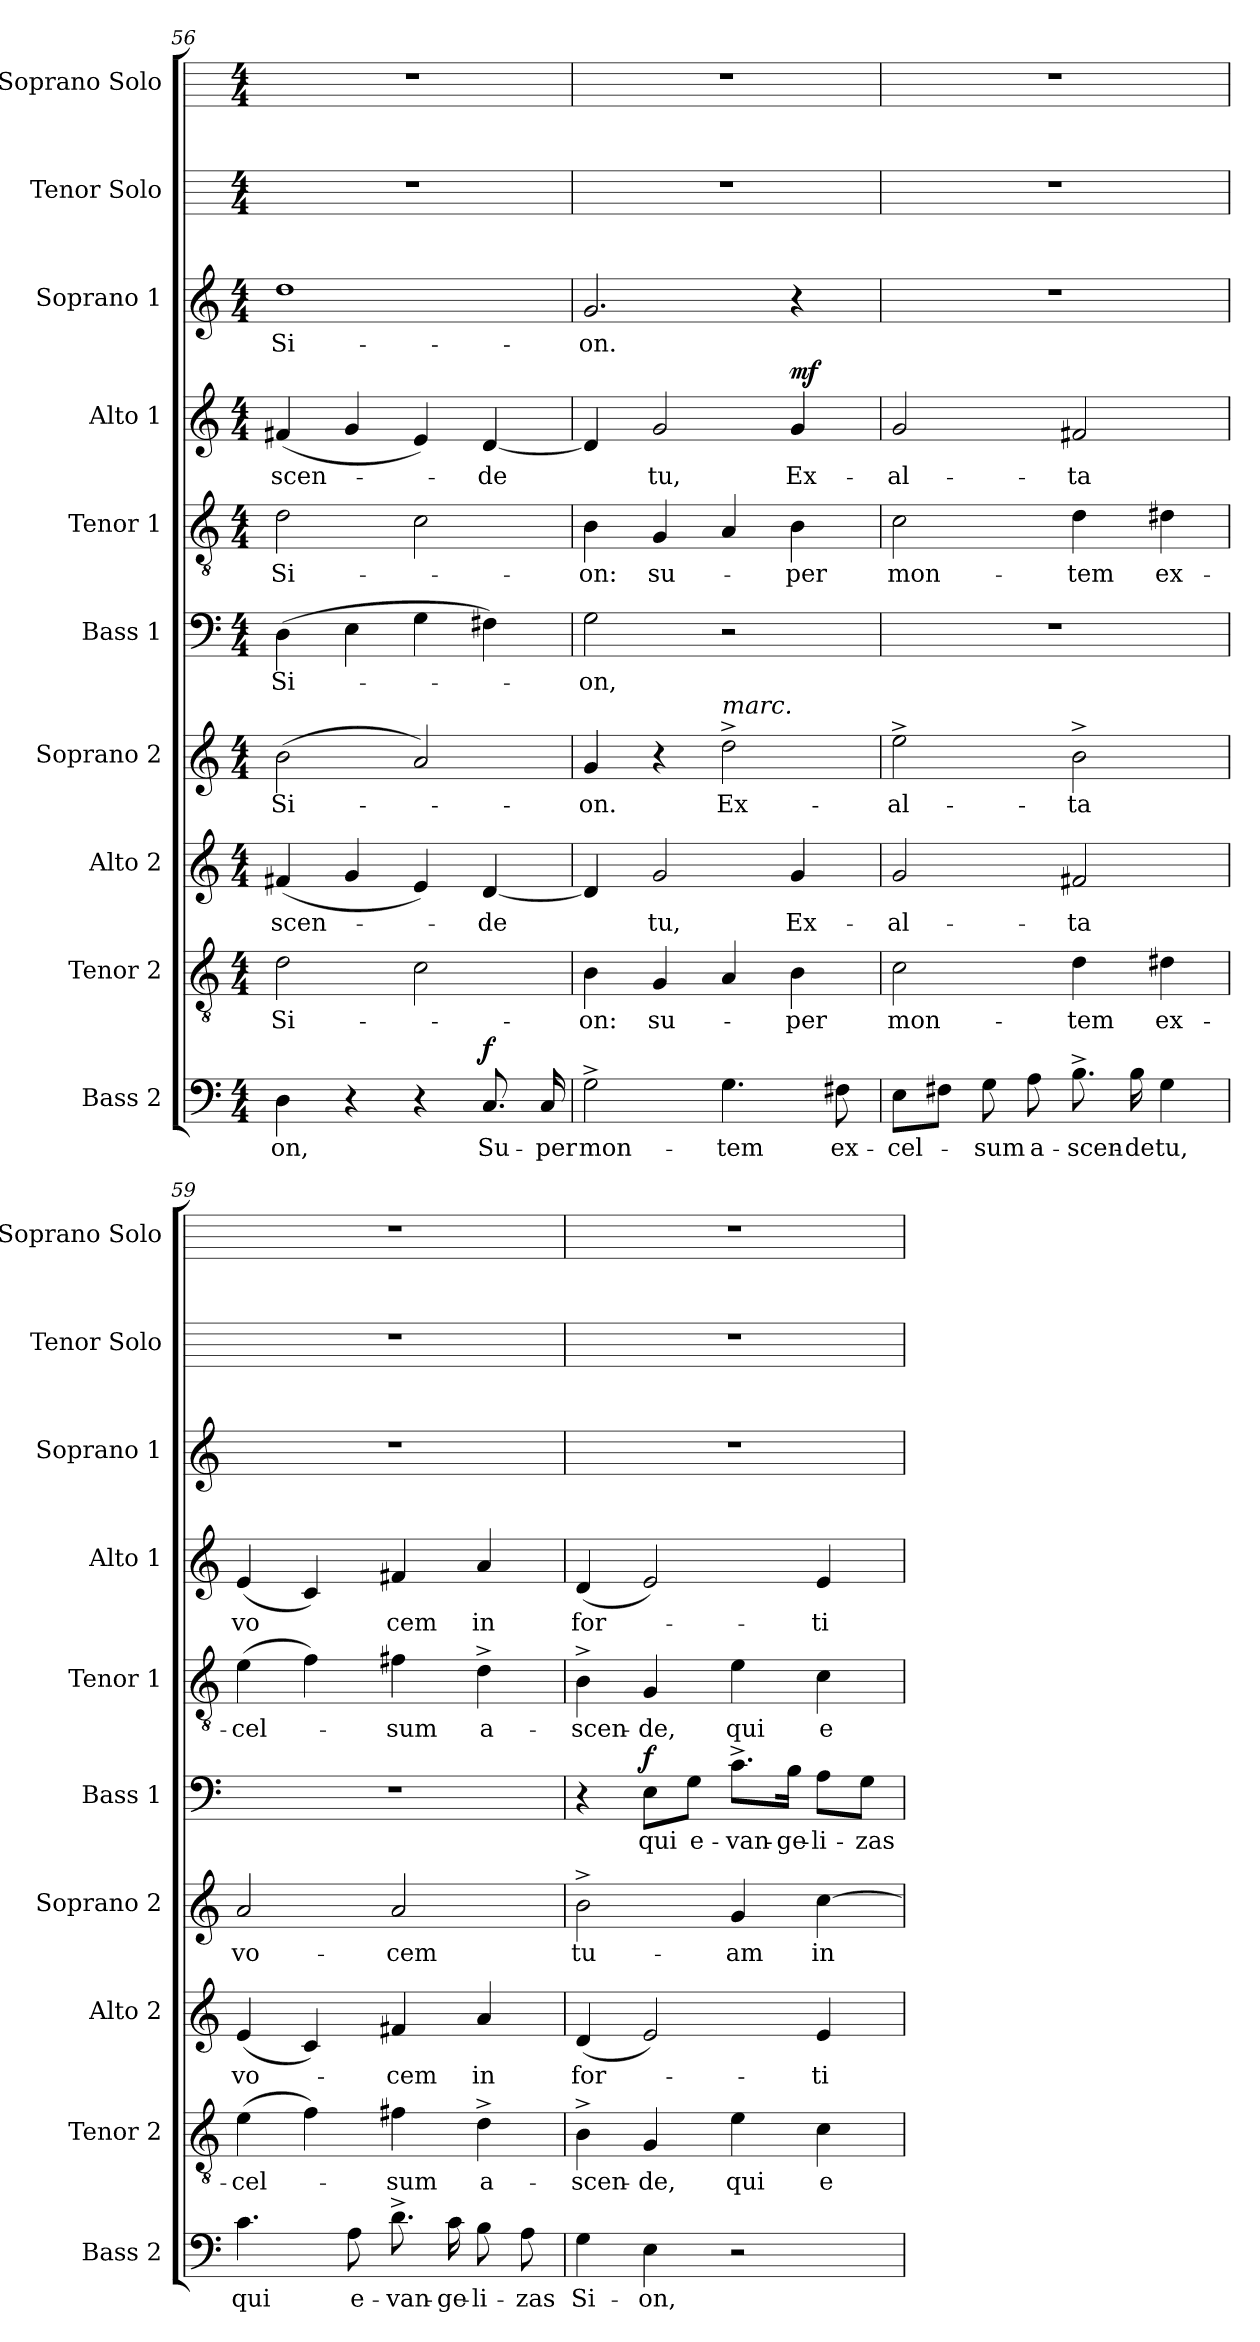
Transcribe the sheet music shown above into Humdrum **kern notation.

**kern	**text	**dynam	**kern	**text	**kern	**text	**kern	**text	**kern	**text	**dynam	**kern	**text	**kern	**text	**dynam	**kern	**text	**kern	**kern
*part10	*part10	*part10	*part9	*part9	*part8	*part8	*part7	*part7	*part6	*part6	*part6	*part5	*part5	*part4	*part4	*part4	*part3	*part3	*part2	*part1
*staff10	*staff10	*staff10	*staff9	*staff9	*staff8	*staff8	*staff7	*staff7	*staff6	*staff6	*staff6	*staff5	*staff5	*staff4	*staff4	*staff4	*staff3	*staff3	*staff2	*staff1
*I"Bass 2	*	*	*I"Tenor 2	*	*I"Alto 2	*	*I"Soprano 2	*	*I"Bass 1	*	*	*I"Tenor 1	*	*I"Alto 1	*	*	*I"Soprano 1	*	*I"Tenor Solo	*I"Soprano Solo
*I'Bass 2	*	*	*I'Tenor 2	*	*I'Alto 2	*	*I'Soprano 2	*	*I'Bass 1	*	*	*I'Tenor 1	*	*I'Alto 1	*	*	*I'Soprano 1	*	*I'Tenor Solo	*I'Soprano Solo
!!LO:LB:g=z
*clefF4	*	*	*clefGv2	*	*clefG2	*	*clefG2	*	*clefF4	*	*	*clefGv2	*	*clefG2	*	*	*clefG2	*	*	*
*k[]	*	*	*k[]	*	*k[]	*	*k[]	*	*k[]	*	*	*k[]	*	*k[]	*	*	*k[]	*	*	*
*C:	*	*	*C:	*	*C:	*	*C:	*	*C:	*	*	*C:	*	*C:	*	*	*C:	*	*	*
*M4/4	*	*	*M4/4	*	*M4/4	*	*M4/4	*	*M4/4	*	*	*M4/4	*	*M4/4	*	*	*M4/4	*	*M4/4	*M4/4
=56	=56	=56	=56	=56	=56	=56	=56	=56	=56	=56	=56	=56	=56	=56	=56	=56	=56	=56	=56	=56
!	!LO:LY:b	!	!	!LO:LY:b	!	!LO:LY:b	!	!LO:LY:b	!	!LO:LY:b	!	!	!LO:LY:b	!	!LO:LY:b	!	!	!LO:LY:b	!	!
4D	-on,	.	2d	Si-	(<4f#X	-scen-	(<2b	Si-	(>4D	Si-	.	2d	Si-	(<4f#X	-scen-	.	1dd	Si-	1r	1r
4r	.	.	.	.	4g	.	.	.	4E	.	.	.	.	4g	.	.	.	.	.	.
4r	.	.	2c	.	4e)	.	2a)	.	4G	.	.	2c	.	4e)	.	.	.	.	.	.
!	!LO:LY:b	!LO:DY:a	!	!	!	!LO:LY:b	!	!	!	!	!	!	!	!	!LO:LY:b	!	!	!	!	!
8.C	Su-	f	.	.	[4d	-de	.	.	4F#X)	.	.	.	.	[4d	-de	.	.	.	.	.
!	!LO:LY:b	!	!	!	!	!	!	!	!	!	!	!	!	!	!	!	!	!	!	!
16C	-per	.	.	.	.	.	.	.	.	.	.	.	.	.	.	.	.	.	.	.
=57	=57	=57	=57	=57	=57	=57	=57	=57	=57	=57	=57	=57	=57	=57	=57	=57	=57	=57	=57	=57
!	!LO:LY:b	!	!	!LO:LY:b	!	!	!	!LO:LY:b	!	!LO:LY:b	!	!	!LO:LY:b	!	!	!	!	!LO:LY:b	!	!
2G^	mon-	.	4B	-on:	4d]	.	4g	-on.	2G	-on,	.	4B	-on:	4d]	.	.	2.g	-on.	1r	1r
!	!	!	!	!LO:LY:b	!	!LO:LY:b	!	!	!	!	!	!	!LO:LY:b	!	!LO:LY:b	!	!	!	!	!
.	.	.	4G	su-	2g	tu,	4r	.	.	.	.	4G	su-	2g	tu,	.	.	.	.	.
!	!	!	!	!	!	!	!LO:TX:a:i:t=marc.	!	!	!	!	!	!	!	!	!	!	!	!	!
!	!LO:LY:b	!	!	!	!	!	!	!LO:LY:b	!	!	!	!	!	!	!	!	!	!	!	!
4.G	-tem	.	4A	.	.	.	2dd^	Ex-	2r	.	.	4A	.	.	.	.	.	.	.	.
!	!	!	!	!LO:LY:b	!	!LO:LY:b	!	!	!	!	!	!	!LO:LY:b	!	!LO:LY:b	!LO:DY:a	!	!	!	!
.	.	.	4B	-per	4g	Ex-	.	.	.	.	.	4B	-per	4g	Ex-	mf	4r	.	.	.
!	!LO:LY:b	!	!	!	!	!	!	!	!	!	!	!	!	!	!	!	!	!	!	!
8F#X	ex-	.	.	.	.	.	.	.	.	.	.	.	.	.	.	.	.	.	.	.
=58	=58	=58	=58	=58	=58	=58	=58	=58	=58	=58	=58	=58	=58	=58	=58	=58	=58	=58	=58	=58
!	!LO:LY:b	!	!	!LO:LY:b	!	!LO:LY:b	!	!LO:LY:b	!	!	!	!	!LO:LY:b	!	!LO:LY:b	!	!	!	!	!
8EL	-cel-	.	2c	mon-	2g	-al-	2ee^	-al-	1r	.	.	2c	mon-	2g	-al-	.	1r	.	1r	1r
8F#XJ	.	.	.	.	.	.	.	.	.	.	.	.	.	.	.	.	.	.	.	.
!	!LO:LY:b	!	!	!	!	!	!	!	!	!	!	!	!	!	!	!	!	!	!	!
8G	-sum	.	.	.	.	.	.	.	.	.	.	.	.	.	.	.	.	.	.	.
!	!LO:LY:b	!	!	!	!	!	!	!	!	!	!	!	!	!	!	!	!	!	!	!
8A	a-	.	.	.	.	.	.	.	.	.	.	.	.	.	.	.	.	.	.	.
!	!LO:LY:b	!	!	!LO:LY:b	!	!LO:LY:b	!	!LO:LY:b	!	!	!	!	!LO:LY:b	!	!LO:LY:b	!	!	!	!	!
8.B^	-scen-	.	4d	-tem	2f#X	-ta	2b^	-ta	.	.	.	4d	-tem	2f#X	-ta	.	.	.	.	.
!	!LO:LY:b	!	!	!	!	!	!	!	!	!	!	!	!	!	!	!	!	!	!	!
16B	-de	.	.	.	.	.	.	.	.	.	.	.	.	.	.	.	.	.	.	.
!	!LO:LY:b	!	!	!LO:LY:b	!	!	!	!	!	!	!	!	!LO:LY:b	!	!	!	!	!	!	!
4G	tu,	.	4d#X	ex-	.	.	.	.	.	.	.	4d#X	ex-	.	.	.	.	.	.	.
=59	=59	=59	=59	=59	=59	=59	=59	=59	=59	=59	=59	=59	=59	=59	=59	=59	=59	=59	=59	=59
!	!LO:LY:b	!	!	!LO:LY:b	!	!LO:LY:b	!	!LO:LY:b	!	!	!	!	!LO:LY:b	!	!LO:LY:b	!	!	!	!	!
4.c	qui	.	(>4e	-cel-	(<4e	vo-	2a	vo-	1r	.	.	(>4e	-cel-	(<4e	vo	.	1r	.	1r	1r
.	.	.	4f)	.	4c)	.	.	.	.	.	.	4f)	.	4c)	.	.	.	.	.	.
!	!LO:LY:b	!	!	!	!	!	!	!	!	!	!	!	!	!	!	!	!	!	!	!
8A	e-	.	.	.	.	.	.	.	.	.	.	.	.	.	.	.	.	.	.	.
!	!LO:LY:b	!	!	!LO:LY:b	!	!LO:LY:b	!	!LO:LY:b	!	!	!	!	!LO:LY:b	!	!LO:LY:b	!	!	!	!	!
8.d^	-van-	.	4f#X	-sum	4f#X	-cem	2a	-cem	.	.	.	4f#X	-sum	4f#X	cem	.	.	.	.	.
!	!LO:LY:b	!	!	!	!	!	!	!	!	!	!	!	!	!	!	!	!	!	!	!
16c	-ge-	.	.	.	.	.	.	.	.	.	.	.	.	.	.	.	.	.	.	.
!	!LO:LY:b	!	!	!LO:LY:b	!	!LO:LY:b	!	!	!	!	!	!	!LO:LY:b	!	!LO:LY:b	!	!	!	!	!
8B	-li-	.	4d^	a-	4a	in	.	.	.	.	.	4d^	a-	4a	in	.	.	.	.	.
!	!LO:LY:b	!	!	!	!	!	!	!	!	!	!	!	!	!	!	!	!	!	!	!
8A	-zas	.	.	.	.	.	.	.	.	.	.	.	.	.	.	.	.	.	.	.
=60	=60	=60	=60	=60	=60	=60	=60	=60	=60	=60	=60	=60	=60	=60	=60	=60	=60	=60	=60	=60
!	!LO:LY:b	!	!	!LO:LY:b	!	!LO:LY:b	!	!LO:LY:b	!	!	!	!	!LO:LY:b	!	!LO:LY:b	!	!	!	!	!
4G	Si-	.	4B^	-scen-	(<4d	for-	2b^	tu-	4r	.	.	4B^	-scen-	(<4d	for-	.	1r	.	1r	1r
!	!LO:LY:b	!	!	!LO:LY:b	!	!	!	!	!	!LO:LY:b	!LO:DY:a	!	!LO:LY:b	!	!	!	!	!	!	!
4E	-on,	.	4G	-de,	2e)	.	.	.	8E\L	qui	f	4G	-de,	2e)	.	.	.	.	.	.
!	!	!	!	!	!	!	!	!	!	!LO:LY:b	!	!	!	!	!	!	!	!	!	!
.	.	.	.	.	.	.	.	.	8G\J	e-	.	.	.	.	.	.	.	.	.	.
!	!	!	!	!LO:LY:b	!	!	!	!LO:LY:b	!	!LO:LY:b	!	!	!LO:LY:b	!	!	!	!	!	!	!
2r	.	.	4e	qui	.	.	4g	-am	8.c^\L	-van-	.	4e	qui	.	.	.	.	.	.	.
!	!	!	!	!	!	!	!	!	!	!LO:LY:b	!	!	!	!	!	!	!	!	!	!
.	.	.	.	.	.	.	.	.	16B\Jk	-ge-	.	.	.	.	.	.	.	.	.	.
!	!	!	!	!LO:LY:b	!	!LO:LY:b	!	!LO:LY:b	!	!LO:LY:b	!	!	!LO:LY:b	!	!LO:LY:b	!	!	!	!	!
.	.	.	4c	e-	4e	-ti-	[4cc	in	8A\L	-li-	.	4c	e-	4e	-ti-	.	.	.	.	.
!	!	!	!	!	!	!	!	!	!	!LO:LY:b	!	!	!	!	!	!	!	!	!	!
.	.	.	.	.	.	.	.	.	8G\J	-zas	.	.	.	.	.	.	.	.	.	.
=	=	=	=	=	=	=	=	=	=	=	=	=	=	=	=	=	=	=	=	=
*-	*-	*-	*-	*-	*-	*-	*-	*-	*-	*-	*-	*-	*-	*-	*-	*-	*-	*-	*-	*-
